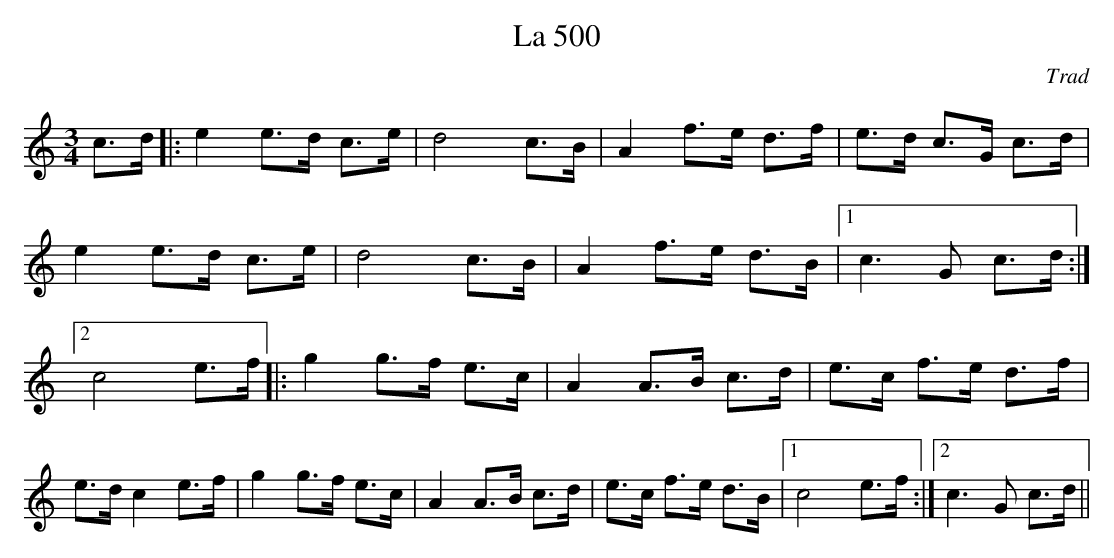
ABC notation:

X:1
T:500, La
C:Trad
E:12
L:1/8
M:3/4
K:C
c>d|:e2 e>d c>e|d4 c>B|A2 f>e d>f|e>d c>G c>d|\
e2 e>d c>e|d4 c>B|A2 f>e d>B|1 c3 G c>d:|2 c4 e>f|:\
g2 g>f e>c|A2 A>B c>d|e>c f>e d>f|e>d c2 e>f|\
g2 g>f e>c|A2 A>B c>d|e>c f>e d>B|1 c4 e>f:|2 c3 G c>d||**
